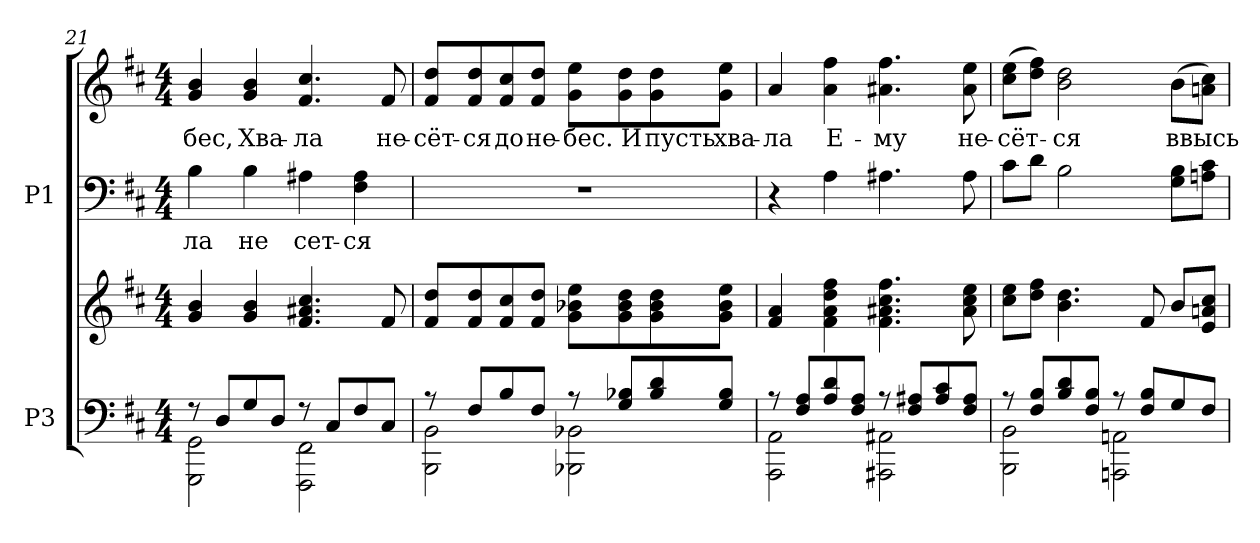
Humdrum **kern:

**kern	**kern	**kern	**text	**kern	**text
*part2	*part2	*part1	*part1	*part1	*part1
*staff4	*staff3	*staff2	*staff2	*staff1	*staff1
*I"P3	*	*I"P1	*	*	*
*clefF4	*clefG2	*clefF4	*	*clefG2	*
*k[f#c#]	*k[f#c#]	*k[f#c#]	*	*k[f#c#]	*
*b:	*b:	*b:	*	*b:	*
*M4/4	*M4/4	*M4/4	*	*M4/4	*
=21	=21	=21	=21	=21	=21
*^	*	*	*	*	*
!	!	!	!	!LO:LY:a:color=#000000	!	!
!	!	!	!	!	!	!LO:LY:b:color=#000000
8r	2GGGi\ 2GGi	4gi/ 4bi	4Bi\	-ла	4gi/ 4bi	-бес,
8Di/L	.	.	.	.	.	.
!	!	!	!	!LO:LY:a:color=#000000	!	!
!	!	!	!	!	!	!LO:LY:b:color=#000000
8Gi/	.	4gi/ 4bi	4Bi\	не	4gi/ 4bi	Хва-
8Di/J	.	.	.	.	.	.
!	!	!	!	!LO:LY:a:color=#000000	!	!
!	!	!	!	!	!	!LO:LY:b:color=#000000
8r	2FFF#i\ 2FF#i	4.f#i/ 4.a#Xi 4.cc#i	4A#Xi\	сет-	4.f#i/ 4.cc#i	-ла
8C#i/L	.	.	.	.	.	.
!	!	!	!	!LO:LY:a:color=#000000	!	!
8F#i/	.	.	4F#i\ 4A#i	-ся	.	.
!	!	!	!	!	!	!LO:LY:b:color=#000000
8C#i/J	.	8f#i/	.	.	8f#i/	не-
!!LO:LB:g=z
=22	=22	=22	=22	=22	=22	=22
!	!	!	!	!	!	!LO:LY:b:color=#000000
8r	2BBBi\ 2BBi	8f#i/ 8ddiL	1r	.	8f#i/ 8ddiL	-сёт-
!	!	!	!	!	!	!LO:LY:b:color=#000000
8F#i/L	.	8f#i/ 8ddi	.	.	8f#i/ 8ddi	-ся
!	!	!	!	!	!	!LO:LY:b:color=#000000
8Bi/	.	8f#i/ 8cc#i	.	.	8f#i/ 8cc#i	до
!	!	!	!	!	!	!LO:LY:b:color=#000000
8F#i/J	.	8f#i/ 8ddiJ	.	.	8f#i/ 8ddiJ	не-
!	!	!	!	!	!	!LO:LY:b:color=#000000
8r	2BBB-Xi\ 2BB-Xi	8gi\ 8b-Xi 8eeiL	.	.	8gi\ 8eeiL	-бес.
!	!	!	!	!	!	!LO:LY:b:color=#000000
8Gi/ 8B-XiL	.	8gi\ 8b-i 8ddi	.	.	8gi\ 8ddi	И
!	!	!	!	!	!	!LO:LY:b:color=#000000
8B-i/ 8di	.	8gi\ 8b-i 8ddi	.	.	8gi\ 8ddi	пусть
!	!	!	!	!	!	!LO:LY:b:color=#000000
8Gi/ 8B-iJ	.	8gi\ 8b-i 8eeiJ	.	.	8gi\ 8eeiJ	хва-
=23	=23	=23	=23	=23	=23	=23
!	!	!	!	!	!	!LO:LY:b:color=#000000
8r	2AAAi\ 2AAi	4f#i/ 4ai	4r	.	4ai/	-ла
8F#i/ 8AiL	.	.	.	.	.	.
!	!	!	!	!	!	!LO:LY:b:color=#000000
8Ai/ 8di	.	4f#i\ 4ai 4ddi 4ff#i	4Ai\	.	4ai\ 4ff#i	Е-
8F#i/ 8AiJ	.	.	.	.	.	.
!	!	!	!	!	!	!LO:LY:b:color=#000000
8r	2AAA#Xi\ 2AA#Xi	4.f#i\ 4.a#Xi 4.cc#i 4.ff#i	4.A#Xi\	.	4.a#Xi\ 4.ff#i	-му
8F#i/ 8A#XiL	.	.	.	.	.	.
8A#i/ 8c#i	.	.	.	.	.	.
!	!	!	!	!	!	!LO:LY:b:color=#000000
8F#i/ 8A#iJ	.	8a#i\ 8cc#i 8eei	8A#i\	.	8a#i\ 8eei	не-
=24	=24	=24	=24	=24	=24	=24
!	!	!	!	!	!	!LO:LY:b:color=#000000
8r	2BBBi\ 2BBi	8cc#i\ 8eeiL	8c#i\L	.	(8cc#i\ 8eeiL	-сёт-
8F#i/ 8BiL	.	8ddi\ 8ff#iJ	8di\J	.	8ddi\ 8ff#iJ)	.
!	!	!	!	!	!	!LO:LY:b:color=#000000
8Bi/ 8di	.	4.bi\ 4.ddi	2Bi\	.	2bi\ 2ddi	-ся
8F#i/ 8BiJ	.	.	.	.	.	.
8r	2AAAni\ 2AAni	.	.	.	.	.
8F#i/ 8BiL	.	8f#i/	.	.	.	.
!	!	!	!	!	!	!LO:LY:b:color=#000000
8Gi/	.	8bi/L	8Gi\ 8BiL	.	(8bi\L	ввысь
8F#i/J	.	8ei/ 8ani 8cc#iJ	8Ani\ 8c#iJ	.	8ani\ 8cc#iJ)	.
*v	*v	*	*	*	*	*
=	=	=	=	=	=
*-	*-	*-	*-	*-	*-
